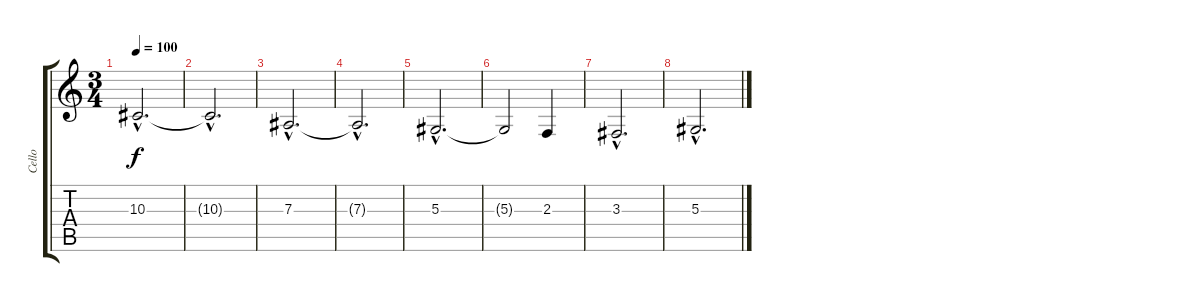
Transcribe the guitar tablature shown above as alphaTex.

\track ("Cello" "Cello") {instrument cello}
\staff {score tabs}
\tuning (C4 G3 Eb3 Bb2 F2 C2) {hide}
\ts (3 4)
\tempo 100
\clef g2
\ks c
10.3{hac}.2{d dy f} |
10.3{hac t}.2{d} |
7.3{hac}.2{d} |
7.3{hac t}.2{d} |
5.3{hac}.2{d} |
5.3{t}.2 2.3.4 |
3.3{hac}.2{d} |
5.3{hac}.2{d}
